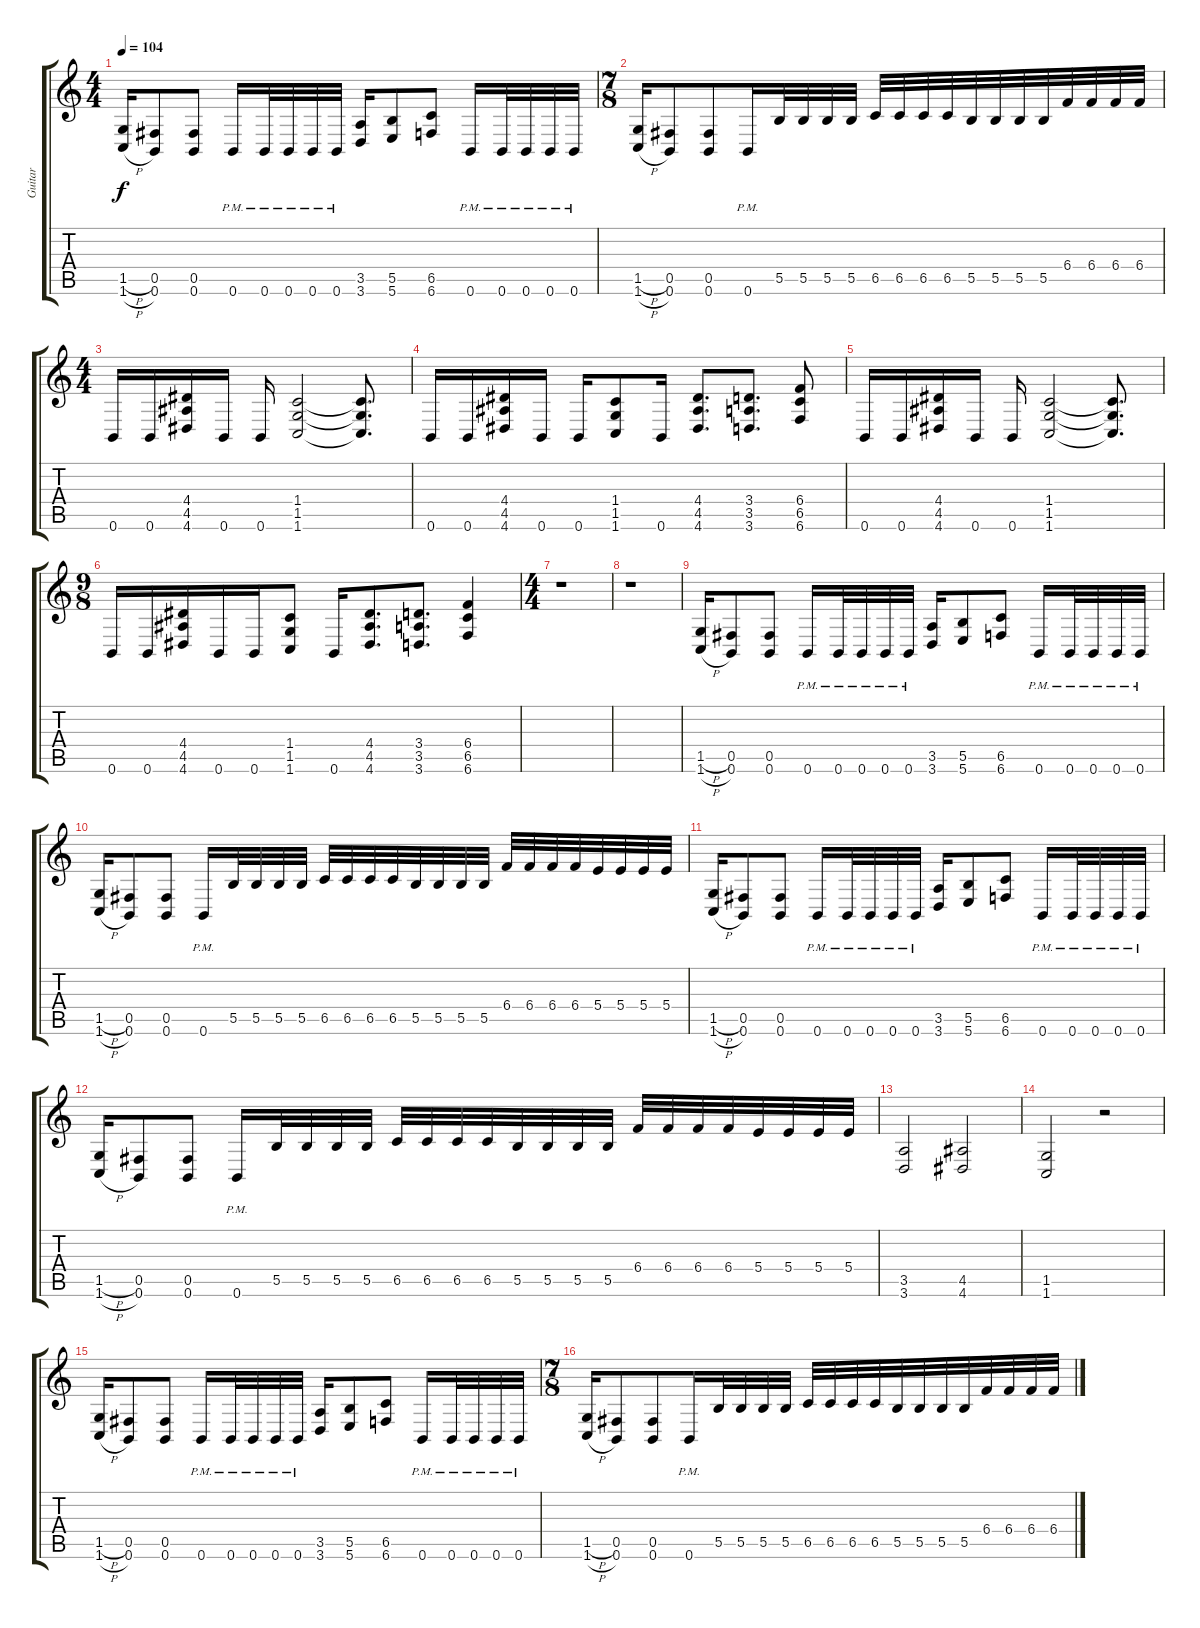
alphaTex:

\track ("Guitar" "Guitar") {instrument distortionguitar}
\staff {score tabs}
\tuning (Db4 Ab3 E3 B2 Gb2 B1) {hide}
\ts (4 4)
\tempo 104
\clef g2
\ks c
(1.5{h} 1.6{h}).16{dy f} (0.5 0.6).8 (0.5 0.6).8 0.6{pm}.16 0.6{pm}.32 0.6{pm}.32 0.6{pm}.32 0.6{pm}.32 (3.5 3.6).16 (5.5 5.6).8 (6.5 6.6).8 0.6{pm}.16 0.6{pm}.32 0.6{pm}.32 0.6{pm}.32 0.6{pm}.32 |
\ts (7 8)
(1.5{h} 1.6{h}).16 (0.5 0.6).8 (0.5 0.6).8 0.6{pm}.16 5.5.32 5.5.32 5.5.32 5.5.32 6.5.32 6.5.32 6.5.32 6.5.32 5.5.32 5.5.32 5.5.32 5.5.32 6.4.32 6.4.32 6.4.32 6.4.32 |
\ts (4 4)
0.6.16 0.6.16 (4.4 4.5 4.6).16 0.6.16 0.6.16 (1.4 1.5 1.6).2 (1.4{t} 1.5{t} 1.6{t}).8{d} |
0.6.16 0.6.16 (4.4 4.5 4.6).16 0.6.16 0.6.16 (1.4 1.5 1.6).8 0.6.16 (4.4 4.5 4.6).8{d} (3.4 3.5 3.6).8{d} (6.4 6.5 6.6).8 |
0.6.16 0.6.16 (4.4 4.5 4.6).16 0.6.16 0.6.16 (1.4 1.5 1.6).2 (1.4{t} 1.5{t} 1.6{t}).8{d} |
\ts (9 8)
0.6.16 0.6.16 (4.4 4.5 4.6).16 0.6.16 0.6.16 (1.4 1.5 1.6).8 0.6.16 (4.4 4.5 4.6).8{d} (3.4 3.5 3.6).8{d} (6.4 6.5 6.6).4 |
\ts (4 4)
r.1 |
r.1 |
(1.5{h} 1.6{h}).16 (0.5 0.6).8 (0.5 0.6).8 0.6{pm}.16 0.6{pm}.32 0.6{pm}.32 0.6{pm}.32 0.6{pm}.32 (3.5 3.6).16 (5.5 5.6).8 (6.5 6.6).8 0.6{pm}.16 0.6{pm}.32 0.6{pm}.32 0.6{pm}.32 0.6{pm}.32 |
(1.5{h} 1.6{h}).16 (0.5 0.6).8 (0.5 0.6).8 0.6{pm}.16 5.5.32 5.5.32 5.5.32 5.5.32 6.5.32 6.5.32 6.5.32 6.5.32 5.5.32 5.5.32 5.5.32 5.5.32 6.4.32 6.4.32 6.4.32 6.4.32 5.4.32 5.4.32 5.4.32 5.4.32 |
(1.5{h} 1.6{h}).16 (0.5 0.6).8 (0.5 0.6).8 0.6{pm}.16 0.6{pm}.32 0.6{pm}.32 0.6{pm}.32 0.6{pm}.32 (3.5 3.6).16 (5.5 5.6).8 (6.5 6.6).8 0.6{pm}.16 0.6{pm}.32 0.6{pm}.32 0.6{pm}.32 0.6{pm}.32 |
(1.5{h} 1.6{h}).16 (0.5 0.6).8 (0.5 0.6).8 0.6{pm}.16 5.5.32 5.5.32 5.5.32 5.5.32 6.5.32 6.5.32 6.5.32 6.5.32 5.5.32 5.5.32 5.5.32 5.5.32 6.4.32 6.4.32 6.4.32 6.4.32 5.4.32 5.4.32 5.4.32 5.4.32 |
(3.5 3.6).2 (4.5 4.6).2 |
(1.5 1.6).2 r.2 |
(1.5{h} 1.6{h}).16 (0.5 0.6).8 (0.5 0.6).8 0.6{pm}.16 0.6{pm}.32 0.6{pm}.32 0.6{pm}.32 0.6{pm}.32 (3.5 3.6).16 (5.5 5.6).8 (6.5 6.6).8 0.6{pm}.16 0.6{pm}.32 0.6{pm}.32 0.6{pm}.32 0.6{pm}.32 |
\ts (7 8)
(1.5{h} 1.6{h}).16 (0.5 0.6).8 (0.5 0.6).8 0.6{pm}.16 5.5.32 5.5.32 5.5.32 5.5.32 6.5.32 6.5.32 6.5.32 6.5.32 5.5.32 5.5.32 5.5.32 5.5.32 6.4.32 6.4.32 6.4.32 6.4.32
